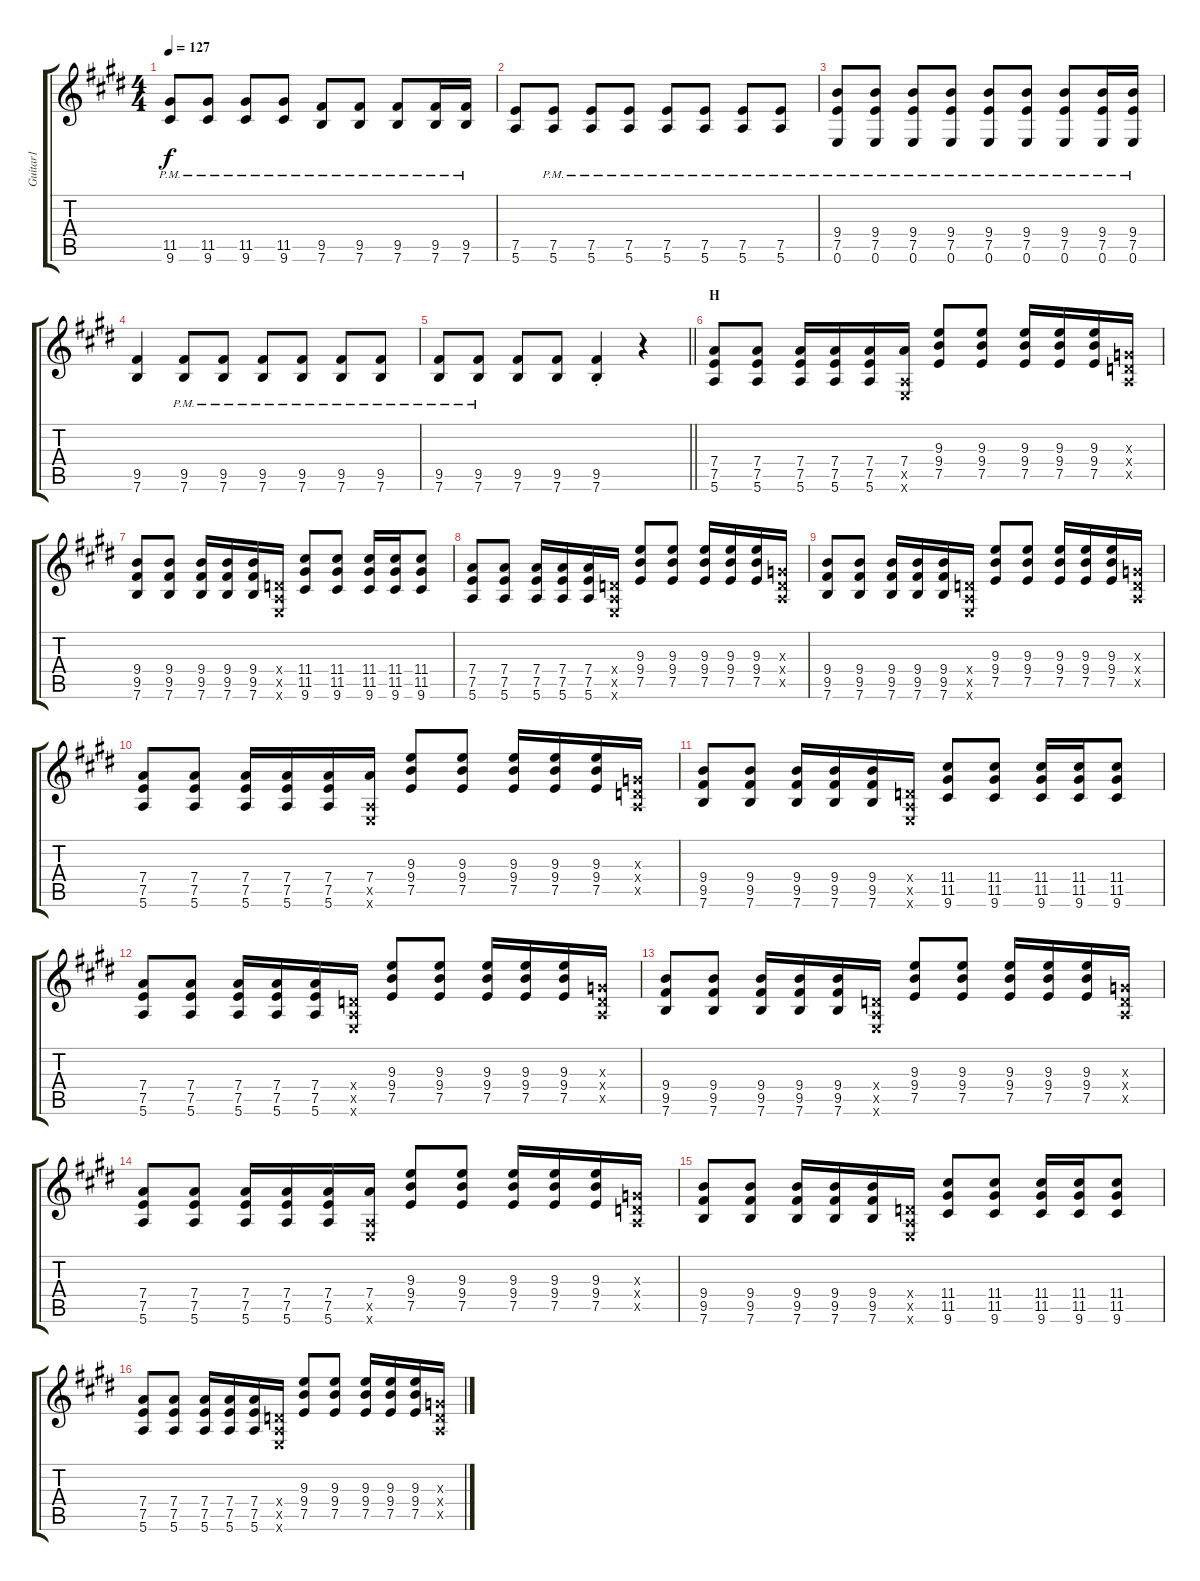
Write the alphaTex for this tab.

\track ("Guitar1" "Guitar1") {instrument distortionguitar}
\staff {score tabs}
\tuning (E4 B3 G3 D3 A2 E2) {hide}
\ts (4 4)
\tempo 127
\clef g2
\ks e
(11.5{pm} 9.6{pm}).8{dy f} (11.5{pm} 9.6{pm}).8 (11.5{pm} 9.6{pm}).8 (11.5{pm} 9.6{pm}).8 (9.5{pm} 7.6{pm}).8 (9.5{pm} 7.6{pm}).8 (9.5{pm} 7.6{pm}).8 (9.5{pm} 7.6{pm}).16 (9.5{pm} 7.6{pm}).16 |
(7.5 5.6).8 (7.5{pm} 5.6{pm}).8 (7.5{pm} 5.6{pm}).8 (7.5{pm} 5.6{pm}).8 (7.5{pm} 5.6{pm}).8 (7.5{pm} 5.6{pm}).8 (7.5{pm} 5.6{pm}).8 (7.5{pm} 5.6{pm}).8 |
(9.4{pm} 7.5{pm} 0.6{pm}).8 (9.4{pm} 7.5{pm} 0.6{pm}).8 (9.4{pm} 7.5{pm} 0.6{pm}).8 (9.4{pm} 7.5{pm} 0.6{pm}).8 (9.4{pm} 7.5{pm} 0.6{pm}).8 (9.4{pm} 7.5{pm} 0.6{pm}).8 (9.4{pm} 7.5{pm} 0.6{pm}).8 (9.4{pm} 7.5{pm} 0.6{pm}).16 (9.4{pm} 7.5{pm} 0.6{pm}).16 |
(9.5 7.6).4 (9.5{pm} 7.6{pm}).8 (9.5{pm} 7.6{pm}).8 (9.5{pm} 7.6{pm}).8 (9.5{pm} 7.6{pm}).8 (9.5{pm} 7.6{pm}).8 (9.5{pm} 7.6{pm}).8 |
\barLineRight lightlight
(9.5{pm} 7.6{pm}).8 (9.5{pm} 7.6{pm}).8 (9.5 7.6).8 (9.5 7.6).8 (9.5{st} 7.6{st}).4 r.4 |
\section ("" "H")
(7.4 7.5 5.6).8 (7.4 7.5 5.6).8 (7.4 7.5 5.6).16 (7.4 7.5 5.6).16 (7.4 7.5 5.6).16 (7.4 0.5{x} 0.6{x}).16 (9.3 9.4 7.5).8 (9.3 9.4 7.5).8 (9.3 9.4 7.5).16 (9.3 9.4 7.5).16 (9.3 9.4 7.5).16 (0.3{x} 0.4{x} 0.5{x}).16 |
(9.4 9.5 7.6).8 (9.4 9.5 7.6).8 (9.4 9.5 7.6).16 (9.4 9.5 7.6).16 (9.4 9.5 7.6).16 (0.4{x} 0.5{x} 0.6{x}).16 (11.4 11.5 9.6).8 (11.4 11.5 9.6).8 (11.4 11.5 9.6).16 (11.4 11.5 9.6).16 (11.4 11.5 9.6).8 |
(7.4 7.5 5.6).8 (7.4 7.5 5.6).8 (7.4 7.5 5.6).16 (7.4 7.5 5.6).16 (7.4 7.5 5.6).16 (0.4{x} 0.5{x} 0.6{x}).16 (9.3 9.4 7.5).8 (9.3 9.4 7.5).8 (9.3 9.4 7.5).16 (9.3 9.4 7.5).16 (9.3 9.4 7.5).16 (0.3{x} 0.4{x} 0.5{x}).16 |
(9.4 9.5 7.6).8 (9.4 9.5 7.6).8 (9.4 9.5 7.6).16 (9.4 9.5 7.6).16 (9.4 9.5 7.6).16 (0.4{x} 0.5{x} 0.6{x}).16 (9.3 9.4 7.5).8 (9.3 9.4 7.5).8 (9.3 9.4 7.5).16 (9.3 9.4 7.5).16 (9.3 9.4 7.5).16 (0.3{x} 0.4{x} 0.5{x}).16 |
(7.4 7.5 5.6).8 (7.4 7.5 5.6).8 (7.4 7.5 5.6).16 (7.4 7.5 5.6).16 (7.4 7.5 5.6).16 (7.4 0.5{x} 0.6{x}).16 (9.3 9.4 7.5).8 (9.3 9.4 7.5).8 (9.3 9.4 7.5).16 (9.3 9.4 7.5).16 (9.3 9.4 7.5).16 (0.3{x} 0.4{x} 0.5{x}).16 |
(9.4 9.5 7.6).8 (9.4 9.5 7.6).8 (9.4 9.5 7.6).16 (9.4 9.5 7.6).16 (9.4 9.5 7.6).16 (0.4{x} 0.5{x} 0.6{x}).16 (11.4 11.5 9.6).8 (11.4 11.5 9.6).8 (11.4 11.5 9.6).16 (11.4 11.5 9.6).16 (11.4 11.5 9.6).8 |
(7.4 7.5 5.6).8 (7.4 7.5 5.6).8 (7.4 7.5 5.6).16 (7.4 7.5 5.6).16 (7.4 7.5 5.6).16 (0.4{x} 0.5{x} 0.6{x}).16 (9.3 9.4 7.5).8 (9.3 9.4 7.5).8 (9.3 9.4 7.5).16 (9.3 9.4 7.5).16 (9.3 9.4 7.5).16 (0.3{x} 0.4{x} 0.5{x}).16 |
(9.4 9.5 7.6).8 (9.4 9.5 7.6).8 (9.4 9.5 7.6).16 (9.4 9.5 7.6).16 (9.4 9.5 7.6).16 (0.4{x} 0.5{x} 0.6{x}).16 (9.3 9.4 7.5).8 (9.3 9.4 7.5).8 (9.3 9.4 7.5).16 (9.3 9.4 7.5).16 (9.3 9.4 7.5).16 (0.3{x} 0.4{x} 0.5{x}).16 |
(7.4 7.5 5.6).8 (7.4 7.5 5.6).8 (7.4 7.5 5.6).16 (7.4 7.5 5.6).16 (7.4 7.5 5.6).16 (7.4 0.5{x} 0.6{x}).16 (9.3 9.4 7.5).8 (9.3 9.4 7.5).8 (9.3 9.4 7.5).16 (9.3 9.4 7.5).16 (9.3 9.4 7.5).16 (0.3{x} 0.4{x} 0.5{x}).16 |
(9.4 9.5 7.6).8 (9.4 9.5 7.6).8 (9.4 9.5 7.6).16 (9.4 9.5 7.6).16 (9.4 9.5 7.6).16 (0.4{x} 0.5{x} 0.6{x}).16 (11.4 11.5 9.6).8 (11.4 11.5 9.6).8 (11.4 11.5 9.6).16 (11.4 11.5 9.6).16 (11.4 11.5 9.6).8 |
(7.4 7.5 5.6).8 (7.4 7.5 5.6).8 (7.4 7.5 5.6).16 (7.4 7.5 5.6).16 (7.4 7.5 5.6).16 (0.4{x} 0.5{x} 0.6{x}).16 (9.3 9.4 7.5).8 (9.3 9.4 7.5).8 (9.3 9.4 7.5).16 (9.3 9.4 7.5).16 (9.3 9.4 7.5).16 (0.3{x} 0.4{x} 0.5{x}).16
